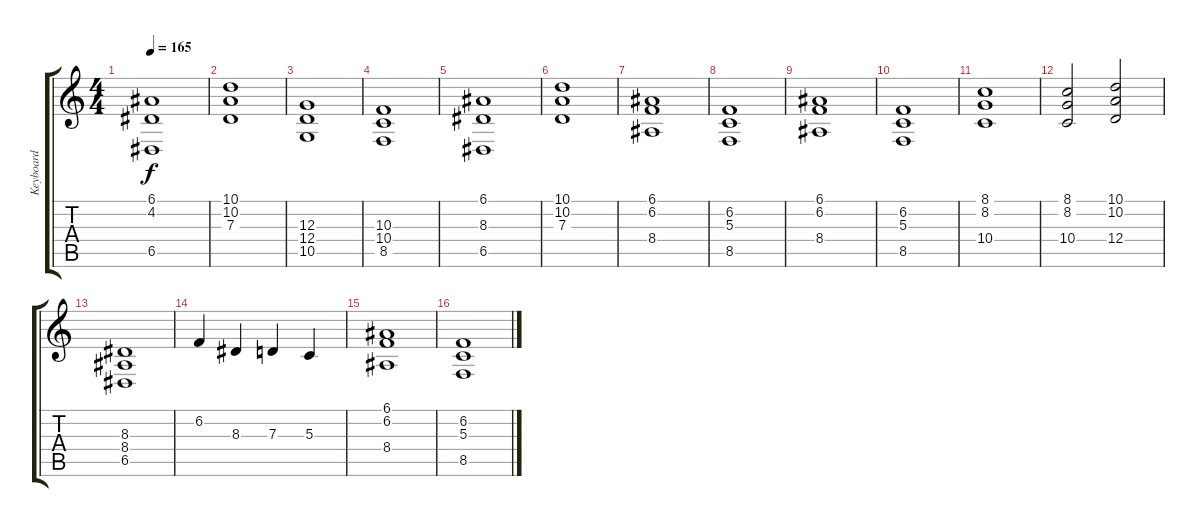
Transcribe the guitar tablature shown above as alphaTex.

\track ("Keyboard" "Keyboard") {instrument stringensemble2}
\staff {score tabs}
\tuning (E4 B3 G3 D3 A2 E2) {hide}
\ts (4 4)
\tempo 165
\clef g2
\ks c
(6.1 4.2 6.5).1{dy f} |
(10.1 10.2 7.3).1 |
(12.3 12.4 10.5).1 |
(10.3 10.4 8.5).1 |
(6.1 8.3 6.5).1 |
(10.1 10.2 7.3).1 |
(6.1 6.2 8.4).1 |
(6.2 5.3 8.5).1 |
(6.1 6.2 8.4).1 |
(6.2 5.3 8.5).1 |
(8.1 8.2 10.4).1 |
(8.1 8.2 10.4).2 (10.1 10.2 12.4).2 |
(8.3 8.4 6.5).1 |
6.2.4 8.3.4 7.3.4 5.3.4 |
(6.1 6.2 8.4).1 |
(6.2 5.3 8.5).1
